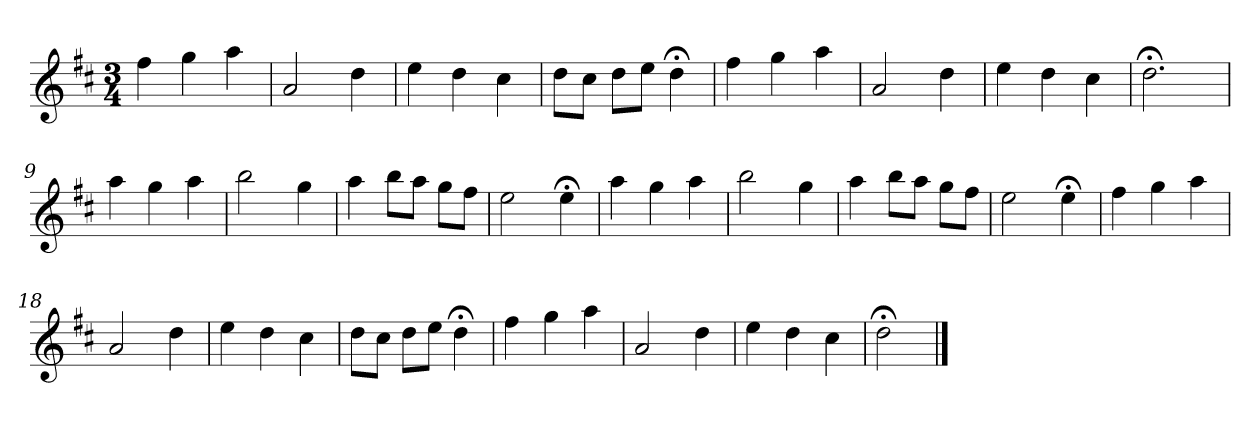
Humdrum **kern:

**kern
*part1
*staff1
*k[f#c#]
*D:
*M3/4
*MM120
=1
4ff#
4gg
4aa
=2
2a
4dd
=3
4ee
4dd
4cc#
=4
8ddL
8cc#J
8ddL
8eeJ
4dd;<
=5
4ff#
4gg
4aa
=6
2a
4dd
=7
4ee
4dd
4cc#
=8
2.dd;<
=9
4aa
4gg
4aa
=10
2bb
4gg
=11
4aa
8bbL
8aaJ
8ggL
8ff#J
=12
2ee
4ee;<
=13
4aa
4gg
4aa
=14
2bb
4gg
=15
4aa
8bbL
8aaJ
8ggL
8ff#J
=16
2ee
4ee;<
=17
4ff#
4gg
4aa
=18
2a
4dd
=19
4ee
4dd
4cc#
=20
8ddL
8cc#J
8ddL
8eeJ
4dd;<
=21
4ff#
4gg
4aa
=22
2a
4dd
=23
4ee
4dd
4cc#
=24
2dd;<
==
*-
